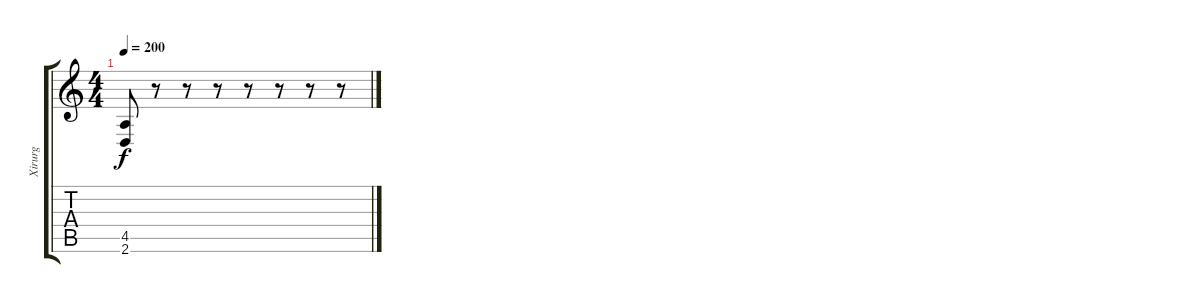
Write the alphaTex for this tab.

\track ("Xirurg" "Xirurg") {instrument distortionguitar}
\staff {score tabs}
\tuning (C4 G3 Eb3 Bb2 F2 C2) {hide}
\ts (4 4)
\tempo 200
\clef g2
\ks c
(4.5 2.6).8{dy f} r.8 r.8 r.8 r.8 r.8 r.8 r.8
